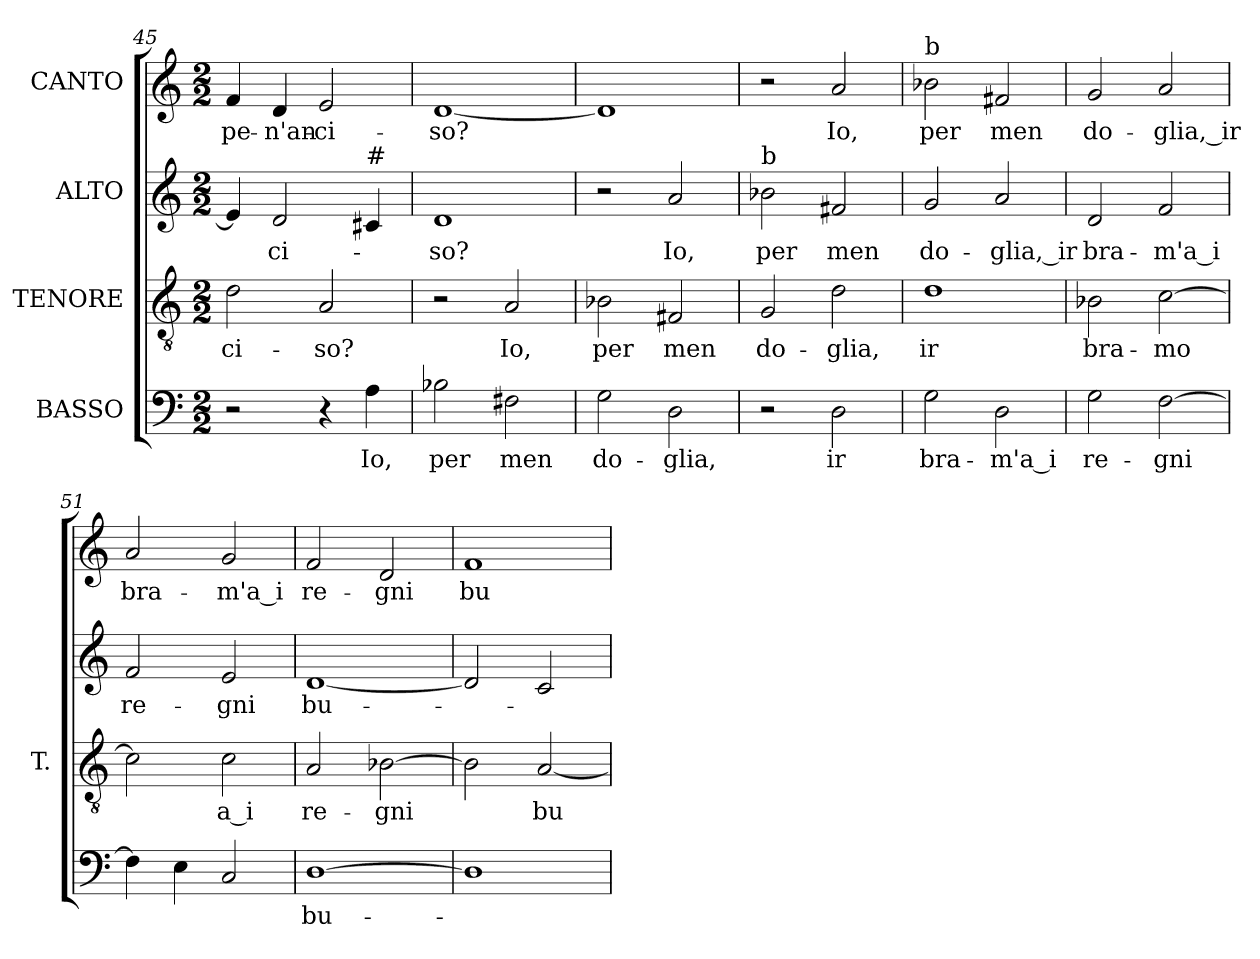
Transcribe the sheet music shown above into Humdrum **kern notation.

**kern	**text	**kern	**text	**kern	**text	**kern	**text
*part4	*part4	*part3	*part3	*part2	*part2	*part1	*part1
*staff4	*staff4	*staff3	*staff3	*staff2	*staff2	*staff1	*staff1
*I"BASSO	*	*I"TENORE	*	*I"ALTO	*	*I"CANTO	*
*	*	*I'T.	*	*	*	*	*
*clefF4	*	*clefGv2	*	*clefG2	*	*clefG2	*
*	*	*ITrd7c12	*	*	*	*	*
*k[]	*	*k[]	*	*k[]	*	*k[]	*
*C:	*	*C:	*	*C:	*	*C:	*
*M2/2	*	*M2/2	*	*M2/2	*	*M2/2	*
=45	=45	=45	=45	=45	=45	=45	=45
!	!	!	!LO:LY:b:color=#000000	!	!	!	!
!	!	!	!	!	!	!	!LO:LY:b:color=#000000
2r	.	2Di\	-ci-	4ei/]	.	4fi/	pe-
!	!	!	!	!	!LO:LY:b:color=#000000	!	!
!	!	!	!	!	!	!	!LO:LY:b:color=#000000
.	.	.	.	2di/	-ci-	4di/	-n'an-
!	!	!	!LO:LY:b:color=#000000	!	!	!	!
!	!	!	!	!	!	!	!LO:LY:b:color=#000000
4r	.	2AAi/	-so?	.	.	2ei/	-ci-
!	!	!	!	!LO:TX:a:t=#	!	!	!
!	!LO:LY:b:color=#000000	!	!	!	!	!	!
4Ai\	Io,	.	.	4c#i/	.	.	.
=46	=46	=46	=46	=46	=46	=46	=46
!	!LO:LY:b:color=#000000	!	!	!	!	!	!
!	!	!	!	!	!LO:LY:b:color=#000000	!	!
!	!	!	!	!	!	!	!LO:LY:b:color=#000000
2B-Xi\	per	2r	.	1di	-so?	[<1di	-so?
!	!LO:LY:b:color=#000000	!	!	!	!	!	!
!	!	!	!LO:LY:b:color=#000000	!	!	!	!
2F#i\	men	2AAi/	Io,	.	.	.	.
!!LO:LB:g=z
=47	=47	=47	=47	=47	=47	=47	=47
!	!LO:LY:b:color=#000000	!	!	!	!	!	!
!	!	!	!LO:LY:b:color=#000000	!	!	!	!
2Gi\	do-	2BB-Xi\	per	2r	.	1di]	.
!	!LO:LY:b:color=#000000	!	!	!	!	!	!
!	!	!	!LO:LY:b:color=#000000	!	!	!	!
!	!	!	!	!	!LO:LY:b:color=#000000	!	!
2Di\	-glia,	2FF#i/	men	2ai/	Io,	.	.
=48	=48	=48	=48	=48	=48	=48	=48
!	!	!	!LO:LY:b:color=#000000	!	!	!	!
!	!	!	!	!LO:TX:a:t=b	!	!	!
!	!	!	!	!	!LO:LY:b:color=#000000	!	!
2r	.	2GGi/	do-	2b-i\	per	2r	.
!	!LO:LY:b:color=#000000	!	!	!	!	!	!
!	!	!	!LO:LY:b:color=#000000	!	!	!	!
!	!	!	!	!	!LO:LY:b:color=#000000	!	!
!	!	!	!	!	!	!	!LO:LY:b:color=#000000
2Di\	ir	2Di\	-glia,	2f#Xi/	men	2ai/	Io,
=49	=49	=49	=49	=49	=49	=49	=49
!	!LO:LY:b:color=#000000	!	!	!	!	!	!
!	!	!	!LO:LY:b:color=#000000	!	!	!	!
!	!	!	!	!	!LO:LY:b:color=#000000	!	!
!	!	!	!	!	!	!LO:TX:a:t=b	!
!	!	!	!	!	!	!	!LO:LY:b:color=#000000
2Gi\	bra-	1Di	ir	2gi/	do-	2b-i\	per
!	!LO:LY:b:color=#000000	!	!	!	!	!	!
!	!	!	!	!	!LO:LY:b:color=#000000	!	!
!	!	!	!	!	!	!	!LO:LY:b:color=#000000
2Di\	-m'a_i	.	.	2ai/	-glia,_ir	2f#Xi/	men
=50	=50	=50	=50	=50	=50	=50	=50
!	!LO:LY:b:color=#000000	!	!	!	!	!	!
!	!	!	!LO:LY:b:color=#000000	!	!	!	!
!	!	!	!	!	!LO:LY:b:color=#000000	!	!
!	!	!	!	!	!	!	!LO:LY:b:color=#000000
2Gi\	re-	2BB-i\	bra-	2di/	bra-	2gi/	do-
!	!LO:LY:b:color=#000000	!	!	!	!	!	!
!	!	!	!LO:LY:b:color=#000000	!	!	!	!
!	!	!	!	!	!LO:LY:b:color=#000000	!	!
!	!	!	!	!	!	!	!LO:LY:b:color=#000000
[>2Fi\	-gni	[>2Ci\	-mo	2fi/	-m'a_i	2ai/	-glia,_ir
=51	=51	=51	=51	=51	=51	=51	=51
!	!	!	!	!	!LO:LY:b:color=#000000	!	!
!	!	!	!	!	!	!	!LO:LY:b:color=#000000
4Fi\]	.	2Ci\]	.	2fi/	re-	2ai/	bra-
4Ei\	.	.	.	.	.	.	.
!	!	!	!LO:LY:b:color=#000000	!	!	!	!
!	!	!	!	!	!LO:LY:b:color=#000000	!	!
!	!	!	!	!	!	!	!LO:LY:b:color=#000000
2Ci/	.	2Ci\	a_i	2ei/	-gni	2gi/	-m'a_i
=52	=52	=52	=52	=52	=52	=52	=52
!	!LO:LY:b:color=#000000	!	!	!	!	!	!
!	!	!	!LO:LY:b:color=#000000	!	!	!	!
!	!	!	!	!	!LO:LY:b:color=#000000	!	!
!	!	!	!	!	!	!	!LO:LY:b:color=#000000
[>1Di	bu-	2AAi/	re-	[<1di	bu-	2fi/	re-
!	!	!	!LO:LY:b:color=#000000	!	!	!	!
!	!	!	!	!	!	!	!LO:LY:b:color=#000000
.	.	[>2BB-Xi\	-gni	.	.	2di/	-gni
=53	=53	=53	=53	=53	=53	=53	=53
!	!	!	!	!	!	!	!LO:LY:b:color=#000000
1Di]	.	2BB-i\]	.	2di/]	.	1fi	bu-
!	!	!	!LO:LY:b:color=#000000	!	!	!	!
.	.	[<2AAi/	bu-	2ci/	.	.	.
=	=	=	=	=	=	=	=
*-	*-	*-	*-	*-	*-	*-	*-
